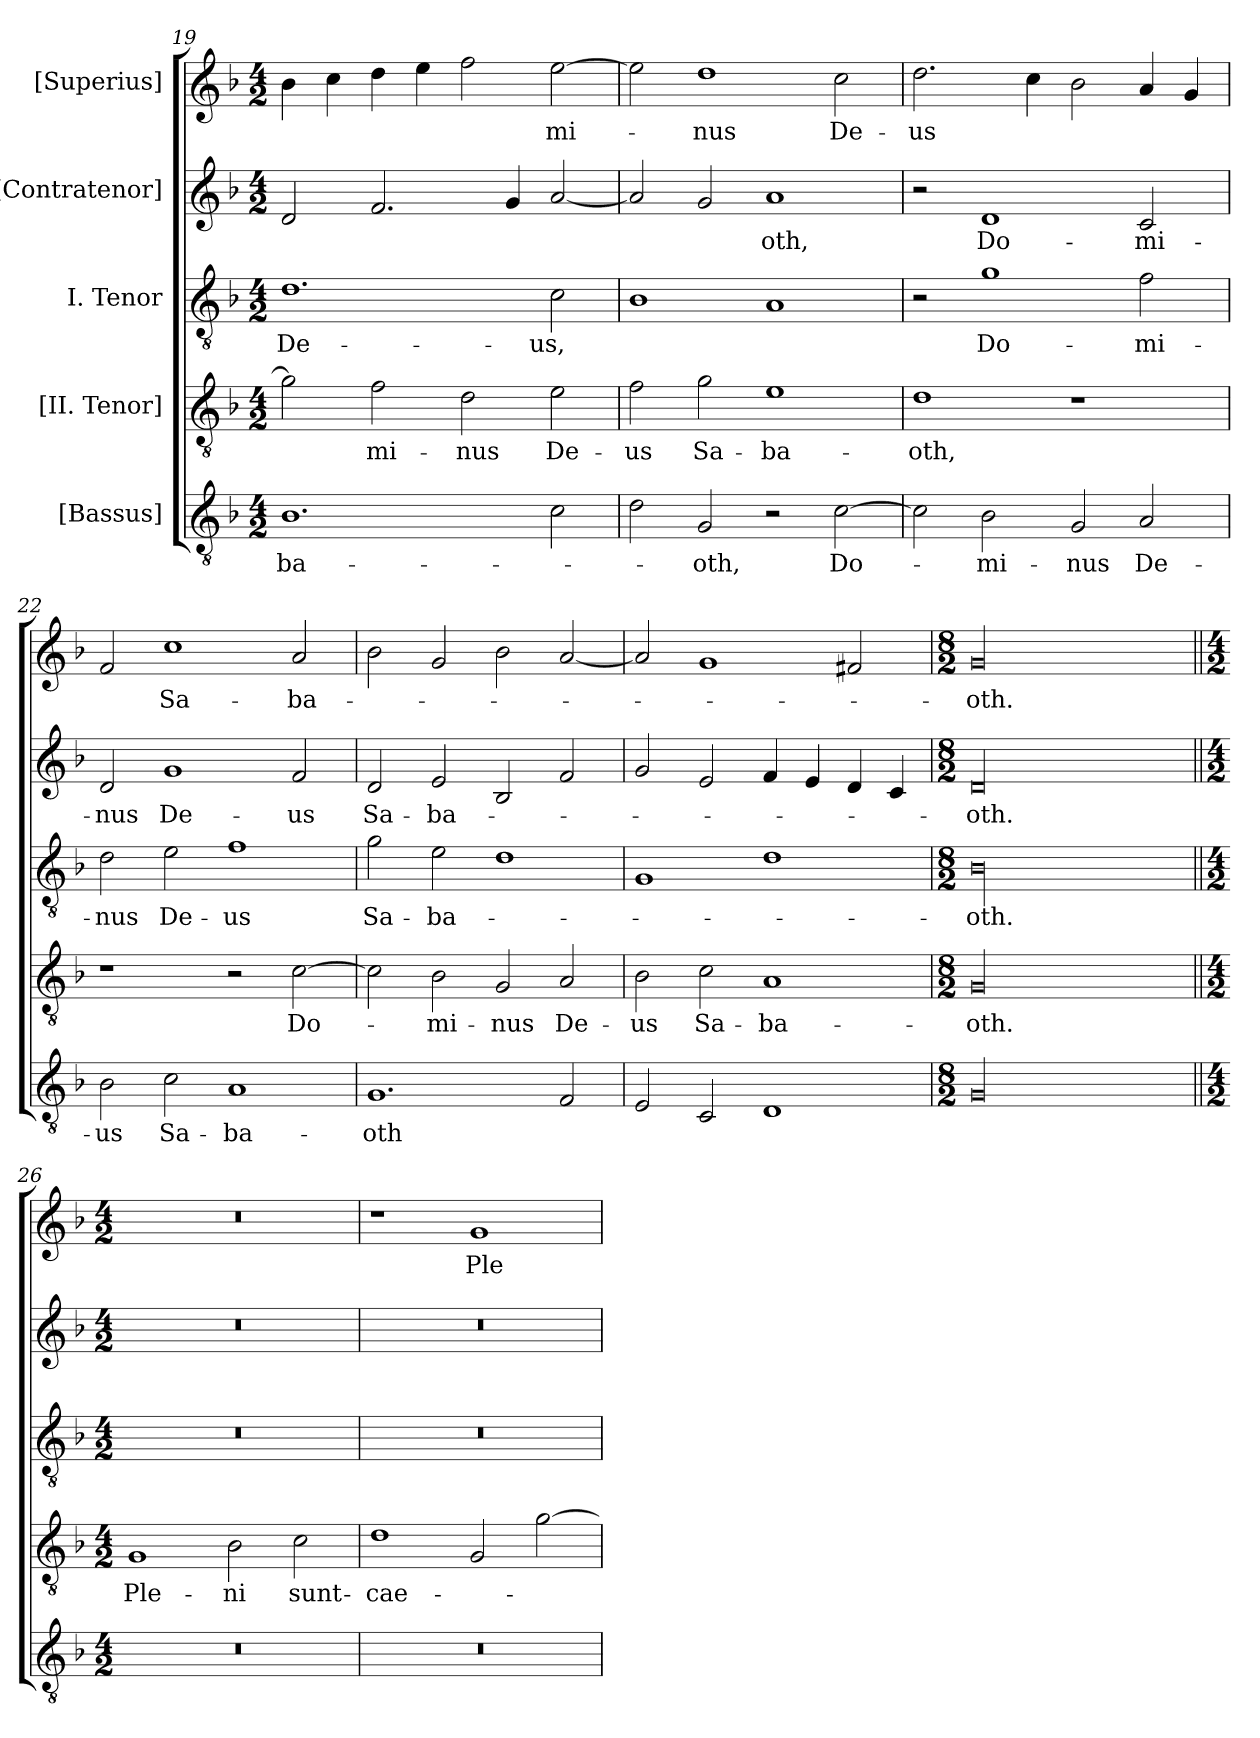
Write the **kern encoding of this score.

**kern	**text	**kern	**text	**kern	**text	**kern	**text	**kern	**text
*part5	*part5	*part4	*part4	*part3	*part3	*part2	*part2	*part1	*part1
*staff5	*staff5	*staff4	*staff4	*staff3	*staff3	*staff2	*staff2	*staff1	*staff1
*I"[Bassus]	*	*I"[II. Tenor]	*	*I"I. Tenor	*	*I"[Contratenor]	*	*I"[Superius]	*
*clefGv2	*	*clefGv2	*	*clefGv2	*	*clefG2	*	*clefG2	*
*k[b-]	*	*k[b-]	*	*k[b-]	*	*k[b-]	*	*k[b-]	*
*M4/2	*	*M4/2	*	*M4/2	*	*M4/2	*	*M4/2	*
=19	=19	=19	=19	=19	=19	=19	=19	=19	=19
1.B-\	-ba-	2g\]	.	1.d\	De-	2d/	.	4b-\	.
.	.	.	.	.	.	.	.	4cc\	.
.	.	2f\	-mi-	.	.	2.f/	.	4dd\	.
.	.	.	.	.	.	.	.	4ee\	.
.	.	2d\	-nus	.	.	.	.	2ff\	.
.	.	.	.	.	.	4g/	.	.	.
2c\	.	2e\	De-	2c\	-us,	[2a/	.	[2ee\	-mi-
=20	=20	=20	=20	=20	=20	=20	=20	=20	=20
2d\	.	2f\	-us	1B-\	.	2a/]	.	2ee\]	.
2G/	-oth,	2g\	Sa-	.	.	2g/	.	1dd\	-nus
2r	.	1e\	-ba-	1A/	.	1a/	-oth,	.	.
[2c\	Do-	.	.	.	.	.	.	2cc\	De-
=21	=21	=21	=21	=21	=21	=21	=21	=21	=21
2c\]	.	1d\	-oth,	2r	.	2r	.	2.dd\	-us
2B-\	-mi-	.	.	1g\	Do-	1d/	Do-	.	.
.	.	.	.	.	.	.	.	4cc\	.
2G/	-nus	1r	.	.	.	.	.	2b-\	.
2A/	De-	.	.	2f\	-mi-	2c/	-mi-	4a/	.
.	.	.	.	.	.	.	.	4g/	.
=22	=22	=22	=22	=22	=22	=22	=22	=22	=22
2B-\	-us	1r	.	2d\	-nus	2d/	-nus	2f/	.
2c\	Sa-	.	.	2e\	De-	1g/	De-	1cc\	Sa-
1A/	-ba-	2r	.	1f\	-us	.	.	.	.
.	.	[2c\	Do-	.	.	2f/	-us	2a/	-ba-
=23	=23	=23	=23	=23	=23	=23	=23	=23	=23
1.G/	-oth	2c\]	.	2g\	Sa-	2d/	Sa-	2b-\	.
.	.	2B-\	-mi-	2e\	-ba-	2e/	-ba-	2g/	.
.	.	2G/	-nus	1d\	.	2B-/	.	2b-\	.
2F/	.	2A/	De-	.	.	2f/	.	[2a/	.
=24	=24	=24	=24	=24	=24	=24	=24	=24	=24
2E/	.	2B-\	-us	1G/	.	2g/	.	2a/]	.
2C/	.	2c\	Sa-	.	.	2e/	.	1g/	.
1D/	.	1A/	-ba-	1d\	.	4f/	.	.	.
.	.	.	.	.	.	4e/	.	.	.
.	.	.	.	.	.	4d/	.	2f#X/	.
.	.	.	.	.	.	4c/	.	.	.
=25	=25	=25	=25	=25	=25	=25	=25	=25	=25
*M8/2	*	*M8/2	*	*M8/2	*	*M8/2	*	*M8/2	*
00G/	.	00G/	-oth.	00B-\	-oth.	00d/	-oth.	00g/	-oth.
=26||	=26||	=26||	=26||	=26||	=26||	=26||	=26||	=26||	=26||
*M4/2	*	*M4/2	*	*M4/2	*	*M4/2	*	*M4/2	*
0r	.	1G/	Ple-	0r	.	0r	.	0r	.
.	.	2B-\	-ni	.	.	.	.	.	.
.	.	2c\	sunt-	.	.	.	.	.	.
=27	=27	=27	=27	=27	=27	=27	=27	=27	=27
0r	.	1d\	cae-	0r	.	0r	.	1r	.
.	.	2G/	.	.	.	.	.	1g/	Ple-
.	.	[2g\	.	.	.	.	.	.	.
=	=	=	=	=	=	=	=	=	=
*-	*-	*-	*-	*-	*-	*-	*-	*-	*-
